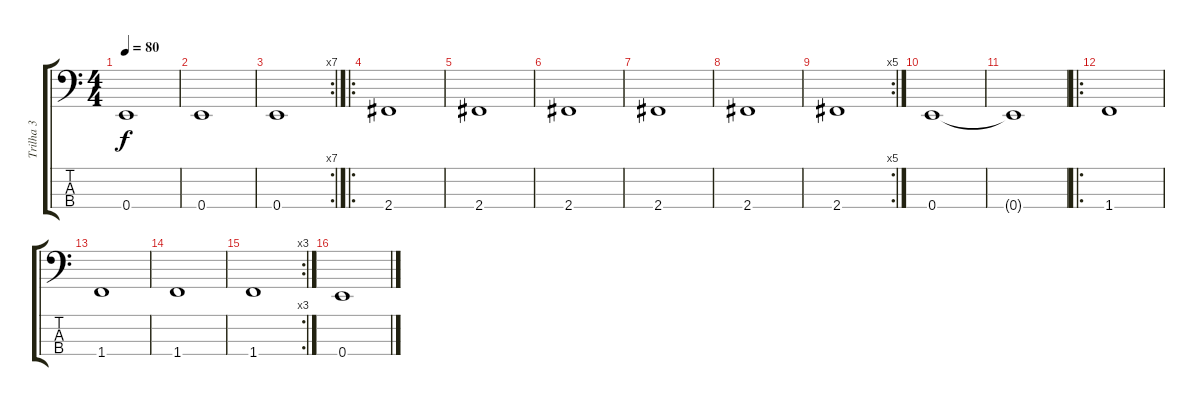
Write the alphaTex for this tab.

\track ("Trilha 3" "Trilha 3") {instrument acousticbass}
\staff {score tabs}
\tuning (G2 D2 A1 E1) {hide}
\ts (4 4)
\tempo 80
\clef f4
\ks c
0.4.1{dy f} |
0.4.1 |
\rc 7
0.4.1 |
\ro
2.4.1 |
2.4.1 |
2.4.1 |
2.4.1 |
2.4.1 |
\rc 5
2.4.1 |
0.4.1 |
0.4{t}.1 |
\ro
1.4.1 |
1.4.1 |
1.4.1 |
\rc 3
1.4.1 |
0.4.1
